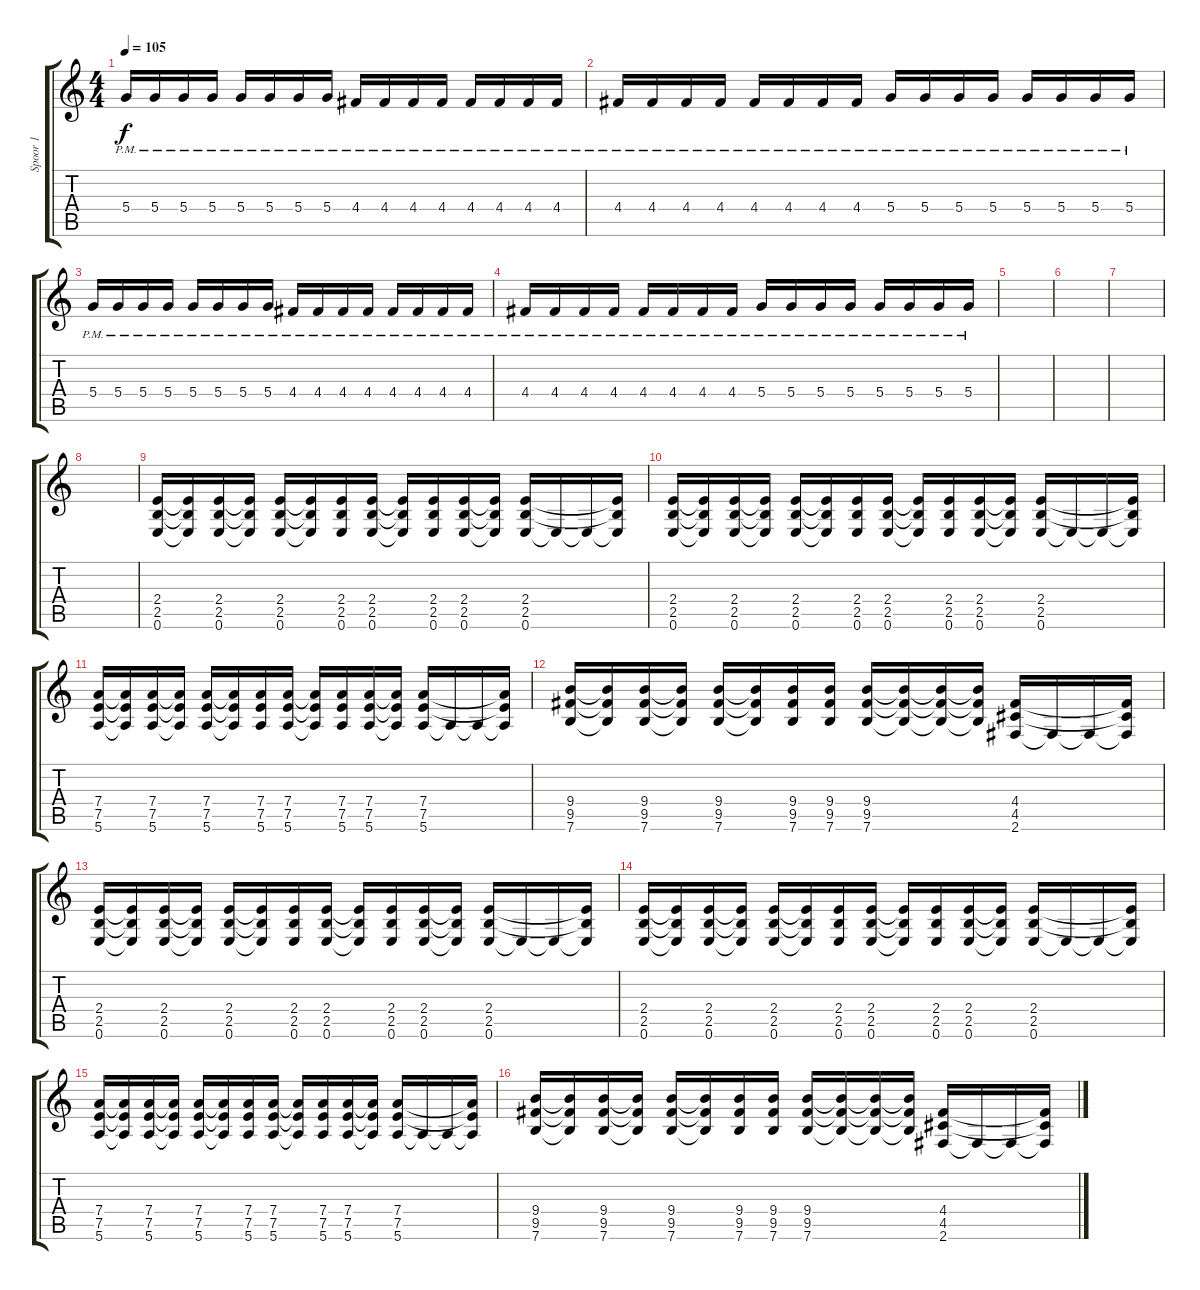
\track ("Spoor 1" "Spoor 1") {instrument distortionguitar}
\staff {score tabs}
\tuning (E4 B3 G3 D3 A2 E2) {hide}
\ts (4 4)
\tempo 105
\clef g2
\ks c
5.4{pm}.16{dy f} 5.4{pm}.16 5.4{pm}.16 5.4{pm}.16 5.4{pm}.16 5.4{pm}.16 5.4{pm}.16 5.4{pm}.16 4.4{pm}.16 4.4{pm}.16 4.4{pm}.16 4.4{pm}.16 4.4{pm}.16 4.4{pm}.16 4.4{pm}.16 4.4{pm}.16 |
4.4{pm}.16 4.4{pm}.16 4.4{pm}.16 4.4{pm}.16 4.4{pm}.16 4.4{pm}.16 4.4{pm}.16 4.4{pm}.16 5.4{pm}.16 5.4{pm}.16 5.4{pm}.16 5.4{pm}.16 5.4{pm}.16 5.4{pm}.16 5.4{pm}.16 5.4{pm}.16 |
5.4{pm}.16 5.4{pm}.16 5.4{pm}.16 5.4{pm}.16 5.4{pm}.16 5.4{pm}.16 5.4{pm}.16 5.4{pm}.16 4.4{pm}.16 4.4{pm}.16 4.4{pm}.16 4.4{pm}.16 4.4{pm}.16 4.4{pm}.16 4.4{pm}.16 4.4{pm}.16 |
4.4{pm}.16 4.4{pm}.16 4.4{pm}.16 4.4{pm}.16 4.4{pm}.16 4.4{pm}.16 4.4{pm}.16 4.4{pm}.16 5.4{pm}.16 5.4{pm}.16 5.4{pm}.16 5.4{pm}.16 5.4{pm}.16 5.4{pm}.16 5.4{pm}.16 5.4{pm}.16 |
|
|
|
|
(2.4 2.5 0.6).16 (2.4{t} 2.5{t} 0.6{t}).16 (2.4 2.5 0.6).16 (2.4{t} 2.5{t} 0.6{t}).16 (2.4 2.5 0.6).16 (2.4{t} 2.5{t} 0.6{t}).16 (2.4 2.5 0.6).16 (2.4 2.5 0.6).16 (2.4{t} 2.5{t} 0.6{t}).16 (2.4 2.5 0.6).16 (2.4 2.5 0.6).16 (2.4{t} 2.5{t} 0.6{t}).16 (2.4 2.5 0.6).16 0.6{t}.16 0.6{t}.16 (2.4{t} 2.5{t} 0.6{t}).16 |
(2.4 2.5 0.6).16 (2.4{t} 2.5{t} 0.6{t}).16 (2.4 2.5 0.6).16 (2.4{t} 2.5{t} 0.6{t}).16 (2.4 2.5 0.6).16 (2.4{t} 2.5{t} 0.6{t}).16 (2.4 2.5 0.6).16 (2.4 2.5 0.6).16 (2.4{t} 2.5{t} 0.6{t}).16 (2.4 2.5 0.6).16 (2.4 2.5 0.6).16 (2.4{t} 2.5{t} 0.6{t}).16 (2.4 2.5 0.6).16 0.6{t}.16 0.6{t}.16 (2.4{t} 2.5{t} 0.6{t}).16 |
(7.4 7.5 5.6).16 (7.4{t} 7.5{t} 5.6{t}).16 (7.4 7.5 5.6).16 (7.4{t} 7.5{t} 5.6{t}).16 (7.4 7.5 5.6).16 (7.4{t} 7.5{t} 5.6{t}).16 (7.4 7.5 5.6).16 (7.4 7.5 5.6).16 (7.4{t} 7.5{t} 5.6{t}).16 (7.4 7.5 5.6).16 (7.4 7.5 5.6).16 (7.4{t} 7.5{t} 5.6{t}).16 (7.4 7.5 5.6).16 5.6{t}.16 5.6{t}.16 (7.4{t} 7.5{t} 5.6{t}).16 |
(9.4 9.5 7.6).16 (9.4{t} 9.5{t} 7.6{t}).16 (9.4 9.5 7.6).16 (9.4{t} 9.5{t} 7.6{t}).16 (9.4 9.5 7.6).16 (9.4{t} 9.5{t} 7.6{t}).16 (9.4 9.5 7.6).16 (9.4 9.5 7.6).16 (9.4 9.5 7.6).16 (9.4{t} 9.5{t} 7.6{t}).16 (9.4{t} 9.5{t} 7.6{t}).16 (9.4{t} 9.5{t} 7.6{t}).16 (4.4 4.5 2.6).16 2.6{t}.16 2.6{t}.16 (4.4{t} 4.5{t} 2.6{t}).16 |
(2.4 2.5 0.6).16 (2.4{t} 2.5{t} 0.6{t}).16 (2.4 2.5 0.6).16 (2.4{t} 2.5{t} 0.6{t}).16 (2.4 2.5 0.6).16 (2.4{t} 2.5{t} 0.6{t}).16 (2.4 2.5 0.6).16 (2.4 2.5 0.6).16 (2.4{t} 2.5{t} 0.6{t}).16 (2.4 2.5 0.6).16 (2.4 2.5 0.6).16 (2.4{t} 2.5{t} 0.6{t}).16 (2.4 2.5 0.6).16 0.6{t}.16 0.6{t}.16 (2.4{t} 2.5{t} 0.6{t}).16 |
(2.4 2.5 0.6).16 (2.4{t} 2.5{t} 0.6{t}).16 (2.4 2.5 0.6).16 (2.4{t} 2.5{t} 0.6{t}).16 (2.4 2.5 0.6).16 (2.4{t} 2.5{t} 0.6{t}).16 (2.4 2.5 0.6).16 (2.4 2.5 0.6).16 (2.4{t} 2.5{t} 0.6{t}).16 (2.4 2.5 0.6).16 (2.4 2.5 0.6).16 (2.4{t} 2.5{t} 0.6{t}).16 (2.4 2.5 0.6).16 0.6{t}.16 0.6{t}.16 (2.4{t} 2.5{t} 0.6{t}).16 |
(7.4 7.5 5.6).16 (7.4{t} 7.5{t} 5.6{t}).16 (7.4 7.5 5.6).16 (7.4{t} 7.5{t} 5.6{t}).16 (7.4 7.5 5.6).16 (7.4{t} 7.5{t} 5.6{t}).16 (7.4 7.5 5.6).16 (7.4 7.5 5.6).16 (7.4{t} 7.5{t} 5.6{t}).16 (7.4 7.5 5.6).16 (7.4 7.5 5.6).16 (7.4{t} 7.5{t} 5.6{t}).16 (7.4 7.5 5.6).16 5.6{t}.16 5.6{t}.16 (7.4{t} 7.5{t} 5.6{t}).16 |
(9.4 9.5 7.6).16 (9.4{t} 9.5{t} 7.6{t}).16 (9.4 9.5 7.6).16 (9.4{t} 9.5{t} 7.6{t}).16 (9.4 9.5 7.6).16 (9.4{t} 9.5{t} 7.6{t}).16 (9.4 9.5 7.6).16 (9.4 9.5 7.6).16 (9.4 9.5 7.6).16 (9.4{t} 9.5{t} 7.6{t}).16 (9.4{t} 9.5{t} 7.6{t}).16 (9.4{t} 9.5{t} 7.6{t}).16 (4.4 4.5 2.6).16 2.6{t}.16 2.6{t}.16 (4.4{t} 4.5{t} 2.6{t}).16
